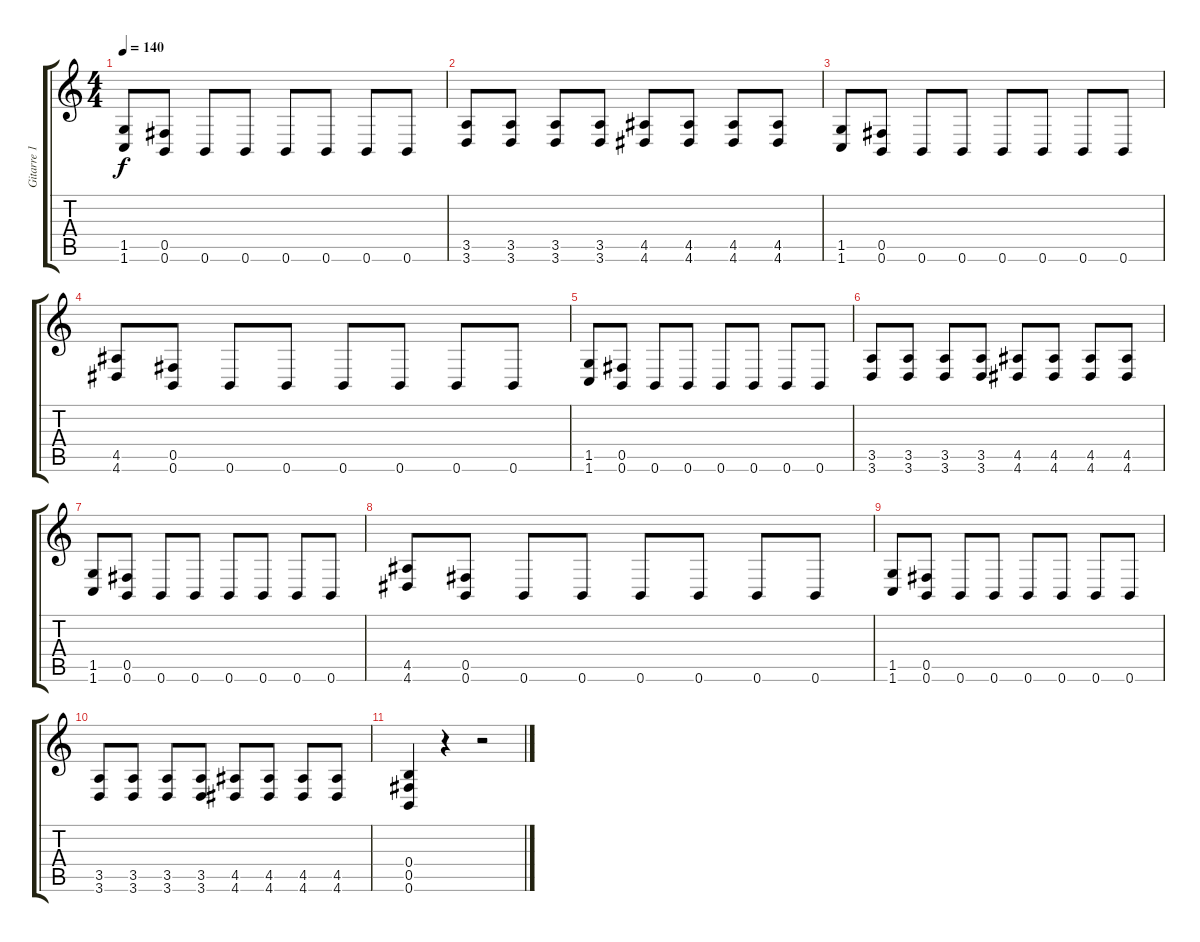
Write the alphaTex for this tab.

\track ("Gitarre 1" "Gitarre 1") {instrument distortionguitar}
\staff {score tabs}
\tuning (Db4 Ab3 E3 B2 Gb2 B1) {hide}
\ts (4 4)
\tempo 140
\clef g2
\ks c
(1.5 1.6).8{dy f} (0.5 0.6).8 0.6.8 0.6.8 0.6.8 0.6.8 0.6.8 0.6.8 |
(3.5 3.6).8 (3.5 3.6).8 (3.5 3.6).8 (3.5 3.6).8 (4.5 4.6).8 (4.5 4.6).8 (4.5 4.6).8 (4.5 4.6).8 |
(1.5 1.6).8 (0.5 0.6).8 0.6.8 0.6.8 0.6.8 0.6.8 0.6.8 0.6.8 |
(4.5 4.6).8 (0.5 0.6).8 0.6.8 0.6.8 0.6.8 0.6.8 0.6.8 0.6.8 |
(1.5 1.6).8 (0.5 0.6).8 0.6.8 0.6.8 0.6.8 0.6.8 0.6.8 0.6.8 |
(3.5 3.6).8 (3.5 3.6).8 (3.5 3.6).8 (3.5 3.6).8 (4.5 4.6).8 (4.5 4.6).8 (4.5 4.6).8 (4.5 4.6).8 |
(1.5 1.6).8 (0.5 0.6).8 0.6.8 0.6.8 0.6.8 0.6.8 0.6.8 0.6.8 |
(4.5 4.6).8 (0.5 0.6).8 0.6.8 0.6.8 0.6.8 0.6.8 0.6.8 0.6.8 |
(1.5 1.6).8 (0.5 0.6).8 0.6.8 0.6.8 0.6.8 0.6.8 0.6.8 0.6.8 |
(3.5 3.6).8 (3.5 3.6).8 (3.5 3.6).8 (3.5 3.6).8 (4.5 4.6).8 (4.5 4.6).8 (4.5 4.6).8 (4.5 4.6).8 |
(0.4 0.5 0.6).4 r.4 r.2
